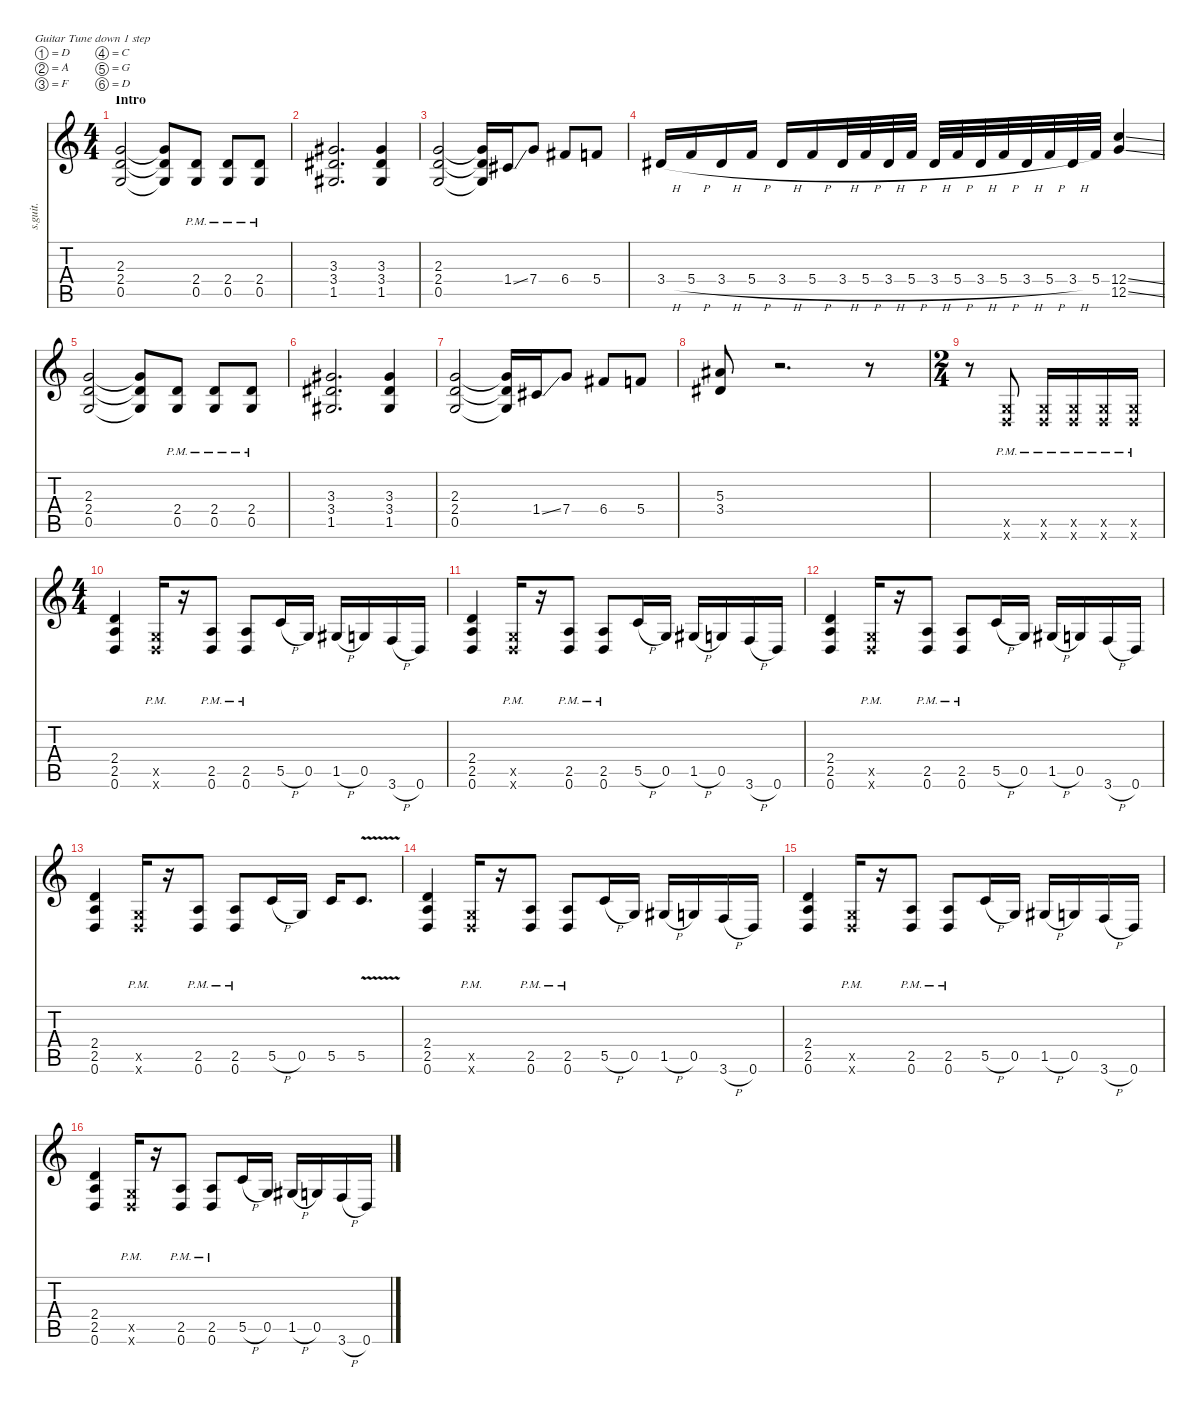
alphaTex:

\defaultSystemsLayout 4
\hideDynamics
\bracketExtendMode nobrackets
\track ("James Hetfield (Rhythm)" "s.guit.") {instrument distortionguitar}
\staff {score tabs}
\tuning (D4 A3 F3 C3 G2 D2)
\ts (4 4)
\beaming (8 2 2 2 2)
\section ("" "Intro")
\tempo (94 hide)
\clef g2
\ks c
(2.3 2.4 0.5).2{lyrics (0 "") lyrics (1 "") lyrics (2 "") lyrics (3 "") lyrics (4 "") dy f instrument distortionguitar} (2.3{t} 2.4{t} 0.5{t}).8{lyrics (0 "") lyrics (1 "") lyrics (2 "") lyrics (3 "") lyrics (4 "")} (2.4{pm} 0.5{pm}).8{lyrics (0 "") lyrics (1 "") lyrics (2 "") lyrics (3 "") lyrics (4 "")} (2.4{pm} 0.5{pm}).8{lyrics (0 "") lyrics (1 "") lyrics (2 "") lyrics (3 "") lyrics (4 "")} (2.4{pm} 0.5{pm}).8{lyrics (0 "") lyrics (1 "") lyrics (2 "") lyrics (3 "") lyrics (4 "")} |
\tempo (93 hide)
(3.3{acc #} 3.4{acc #} 1.5{acc #}).2{d lyrics (0 "") lyrics (1 "") lyrics (2 "") lyrics (3 "") lyrics (4 "")} (3.3{acc #} 3.4{acc #} 1.5{acc #}).4{lyrics (0 "") lyrics (1 "") lyrics (2 "") lyrics (3 "") lyrics (4 "")} |
\tempo (92 hide)
(2.3 2.4 0.5).2{lyrics (0 "") lyrics (1 "") lyrics (2 "") lyrics (3 "") lyrics (4 "")} (2.3{t} 2.4{t} 0.5{t}).16{lyrics (0 "") lyrics (1 "") lyrics (2 "") lyrics (3 "") lyrics (4 "")} 1.4{ss acc #}.16{lyrics (0 "") lyrics (1 "") lyrics (2 "") lyrics (3 "") lyrics (4 "")} 7.4.8{lyrics (0 "") lyrics (1 "") lyrics (2 "") lyrics (3 "") lyrics (4 "") dy ff} 6.4{acc #}.8{lyrics (0 "") lyrics (1 "") lyrics (2 "") lyrics (3 "") lyrics (4 "")} 5.4.8{lyrics (0 "") lyrics (1 "") lyrics (2 "") lyrics (3 "") lyrics (4 "")} |
\tempo (96 hide)
3.4{h acc #}.16{lyrics (0 "") lyrics (1 "") lyrics (2 "") lyrics (3 "") lyrics (4 "")} 5.4{h}.16{lyrics (0 "") lyrics (1 "") lyrics (2 "") lyrics (3 "") lyrics (4 "")} 3.4{h acc #}.16{lyrics (0 "") lyrics (1 "") lyrics (2 "") lyrics (3 "") lyrics (4 "")} 5.4{h}.16{lyrics (0 "") lyrics (1 "") lyrics (2 "") lyrics (3 "") lyrics (4 "")} 3.4{h acc #}.16{lyrics (0 "") lyrics (1 "") lyrics (2 "") lyrics (3 "") lyrics (4 "")} 5.4{h}.16{lyrics (0 "") lyrics (1 "") lyrics (2 "") lyrics (3 "") lyrics (4 "")} 3.4{h acc #}.32{lyrics (0 "") lyrics (1 "") lyrics (2 "") lyrics (3 "") lyrics (4 "")} 5.4{h}.32{lyrics (0 "") lyrics (1 "") lyrics (2 "") lyrics (3 "") lyrics (4 "")} 3.4{h acc #}.32{lyrics (0 "") lyrics (1 "") lyrics (2 "") lyrics (3 "") lyrics (4 "")} 5.4{h}.32{lyrics (0 "") lyrics (1 "") lyrics (2 "") lyrics (3 "") lyrics (4 "")} 3.4{h acc #}.32{lyrics (0 "") lyrics (1 "") lyrics (2 "") lyrics (3 "") lyrics (4 "")} 5.4{h}.32{lyrics (0 "") lyrics (1 "") lyrics (2 "") lyrics (3 "") lyrics (4 "")} 3.4{h acc #}.32{lyrics (0 "") lyrics (1 "") lyrics (2 "") lyrics (3 "") lyrics (4 "")} 5.4{h}.32{lyrics (0 "") lyrics (1 "") lyrics (2 "") lyrics (3 "") lyrics (4 "")} 3.4{h acc #}.32{lyrics (0 "") lyrics (1 "") lyrics (2 "") lyrics (3 "") lyrics (4 "")} 5.4{h}.32{lyrics (0 "") lyrics (1 "") lyrics (2 "") lyrics (3 "") lyrics (4 "")} 3.4{h acc #}.32{lyrics (0 "") lyrics (1 "") lyrics (2 "") lyrics (3 "") lyrics (4 "")} 5.4.32{lyrics (0 "") lyrics (1 "") lyrics (2 "") lyrics (3 "") lyrics (4 "")} (12.4{ss} 12.5{ss}).4{lyrics (0 "") lyrics (1 "") lyrics (2 "") lyrics (3 "") lyrics (4 "") dy f} |
\tempo (91 hide)
(2.3 2.4 0.5).2{lyrics (0 "") lyrics (1 "") lyrics (2 "") lyrics (3 "") lyrics (4 "")} (2.3{t} 2.4{t} 0.5{t}).8{lyrics (0 "") lyrics (1 "") lyrics (2 "") lyrics (3 "") lyrics (4 "")} (2.4{pm} 0.5{pm}).8{lyrics (0 "") lyrics (1 "") lyrics (2 "") lyrics (3 "") lyrics (4 "")} (2.4{pm} 0.5{pm}).8{lyrics (0 "") lyrics (1 "") lyrics (2 "") lyrics (3 "") lyrics (4 "")} (2.4{pm} 0.5{pm}).8{lyrics (0 "") lyrics (1 "") lyrics (2 "") lyrics (3 "") lyrics (4 "")} |
\tempo (93 hide)
(3.3{acc #} 3.4{acc #} 1.5{acc #}).2{d lyrics (0 "") lyrics (1 "") lyrics (2 "") lyrics (3 "") lyrics (4 "")} (3.3{acc #} 3.4{acc #} 1.5{acc #}).4{lyrics (0 "") lyrics (1 "") lyrics (2 "") lyrics (3 "") lyrics (4 "")} |
\tempo (92 hide)
(2.3 2.4 0.5).2{lyrics (0 "") lyrics (1 "") lyrics (2 "") lyrics (3 "") lyrics (4 "")} (2.3{t} 2.4{t} 0.5{t}).16{lyrics (0 "") lyrics (1 "") lyrics (2 "") lyrics (3 "") lyrics (4 "")} 1.4{ss acc #}.16{lyrics (0 "") lyrics (1 "") lyrics (2 "") lyrics (3 "") lyrics (4 "")} 7.4.8{lyrics (0 "") lyrics (1 "") lyrics (2 "") lyrics (3 "") lyrics (4 "")} 6.4{acc #}.8{lyrics (0 "") lyrics (1 "") lyrics (2 "") lyrics (3 "") lyrics (4 "")} 5.4.8{lyrics (0 "") lyrics (1 "") lyrics (2 "") lyrics (3 "") lyrics (4 "")} |
\tempo (93 hide)
(5.3{acc #} 3.4{acc #}).8{lyrics (0 "") lyrics (1 "") lyrics (2 "") lyrics (3 "") lyrics (4 "")} r.2{d} r.8 |
\ts (2 4)
\beaming (8 2 2 2 2)
r.8 (0.5{pm x} 0.6{pm x}).8{lyrics (0 "") lyrics (1 "") lyrics (2 "") lyrics (3 "") lyrics (4 "")} (0.5{pm x} 0.6{pm x}).16{lyrics (0 "") lyrics (1 "") lyrics (2 "") lyrics (3 "") lyrics (4 "")} (0.5{pm x} 0.6{pm x}).16{lyrics (0 "") lyrics (1 "") lyrics (2 "") lyrics (3 "") lyrics (4 "")} (0.5{pm x} 0.6{pm x}).16{lyrics (0 "") lyrics (1 "") lyrics (2 "") lyrics (3 "") lyrics (4 "")} (0.5{pm x} 0.6{pm x}).16{lyrics (0 "") lyrics (1 "") lyrics (2 "") lyrics (3 "") lyrics (4 "")} |
\ts (4 4)
\beaming (8 2 2 2 2)
\tempo (88 hide)
(2.4 2.5 0.6).4{lyrics (0 "") lyrics (1 "") lyrics (2 "") lyrics (3 "") lyrics (4 "")} (0.5{pm x} 0.6{pm x}).16{lyrics (0 "") lyrics (1 "") lyrics (2 "") lyrics (3 "") lyrics (4 "")} r.16 (2.5{pm} 0.6{pm}).8{lyrics (0 "") lyrics (1 "") lyrics (2 "") lyrics (3 "") lyrics (4 "")} (2.5{pm} 0.6{pm}).8{lyrics (0 "") lyrics (1 "") lyrics (2 "") lyrics (3 "") lyrics (4 "")} 5.5{h}.16{lyrics (0 "") lyrics (1 "") lyrics (2 "") lyrics (3 "") lyrics (4 "")} 0.5.16{lyrics (0 "") lyrics (1 "") lyrics (2 "") lyrics (3 "") lyrics (4 "")} 1.5{h acc #}.16{lyrics (0 "") lyrics (1 "") lyrics (2 "") lyrics (3 "") lyrics (4 "")} 0.5.16{lyrics (0 "") lyrics (1 "") lyrics (2 "") lyrics (3 "") lyrics (4 "")} 3.6{h}.16{lyrics (0 "") lyrics (1 "") lyrics (2 "") lyrics (3 "") lyrics (4 "")} 0.6.16{lyrics (0 "") lyrics (1 "") lyrics (2 "") lyrics (3 "") lyrics (4 "")} |
\tempo (89 hide)
(2.4 2.5 0.6).4{lyrics (0 "") lyrics (1 "") lyrics (2 "") lyrics (3 "") lyrics (4 "")} (0.5{pm x} 0.6{pm x}).16{lyrics (0 "") lyrics (1 "") lyrics (2 "") lyrics (3 "") lyrics (4 "")} r.16 (2.5{pm} 0.6{pm}).8{lyrics (0 "") lyrics (1 "") lyrics (2 "") lyrics (3 "") lyrics (4 "")} (2.5{pm} 0.6{pm}).8{lyrics (0 "") lyrics (1 "") lyrics (2 "") lyrics (3 "") lyrics (4 "")} 5.5{h}.16{lyrics (0 "") lyrics (1 "") lyrics (2 "") lyrics (3 "") lyrics (4 "")} 0.5.16{lyrics (0 "") lyrics (1 "") lyrics (2 "") lyrics (3 "") lyrics (4 "")} 1.5{h acc #}.16{lyrics (0 "") lyrics (1 "") lyrics (2 "") lyrics (3 "") lyrics (4 "")} 0.5.16{lyrics (0 "") lyrics (1 "") lyrics (2 "") lyrics (3 "") lyrics (4 "")} 3.6{h}.16{lyrics (0 "") lyrics (1 "") lyrics (2 "") lyrics (3 "") lyrics (4 "")} 0.6.16{lyrics (0 "") lyrics (1 "") lyrics (2 "") lyrics (3 "") lyrics (4 "")} |
(2.4 2.5 0.6).4{lyrics (0 "") lyrics (1 "") lyrics (2 "") lyrics (3 "") lyrics (4 "")} (0.5{pm x} 0.6{pm x}).16{lyrics (0 "") lyrics (1 "") lyrics (2 "") lyrics (3 "") lyrics (4 "")} r.16 (2.5{pm} 0.6{pm}).8{lyrics (0 "") lyrics (1 "") lyrics (2 "") lyrics (3 "") lyrics (4 "")} (2.5{pm} 0.6{pm}).8{lyrics (0 "") lyrics (1 "") lyrics (2 "") lyrics (3 "") lyrics (4 "")} 5.5{h}.16{lyrics (0 "") lyrics (1 "") lyrics (2 "") lyrics (3 "") lyrics (4 "")} 0.5.16{lyrics (0 "") lyrics (1 "") lyrics (2 "") lyrics (3 "") lyrics (4 "")} 1.5{h acc #}.16{lyrics (0 "") lyrics (1 "") lyrics (2 "") lyrics (3 "") lyrics (4 "")} 0.5.16{lyrics (0 "") lyrics (1 "") lyrics (2 "") lyrics (3 "") lyrics (4 "")} 3.6{h}.16{lyrics (0 "") lyrics (1 "") lyrics (2 "") lyrics (3 "") lyrics (4 "")} 0.6.16{lyrics (0 "") lyrics (1 "") lyrics (2 "") lyrics (3 "") lyrics (4 "")} |
\tempo (90 hide)
(2.4 2.5 0.6).4{lyrics (0 "") lyrics (1 "") lyrics (2 "") lyrics (3 "") lyrics (4 "")} (0.5{pm x} 0.6{pm x}).16{lyrics (0 "") lyrics (1 "") lyrics (2 "") lyrics (3 "") lyrics (4 "")} r.16 (2.5{pm} 0.6{pm}).8{lyrics (0 "") lyrics (1 "") lyrics (2 "") lyrics (3 "") lyrics (4 "")} (2.5{pm} 0.6{pm}).8{lyrics (0 "") lyrics (1 "") lyrics (2 "") lyrics (3 "") lyrics (4 "")} 5.5{h}.16{lyrics (0 "") lyrics (1 "") lyrics (2 "") lyrics (3 "") lyrics (4 "")} 0.5.16{lyrics (0 "") lyrics (1 "") lyrics (2 "") lyrics (3 "") lyrics (4 "")} 5.5.16{lyrics (0 "") lyrics (1 "") lyrics (2 "") lyrics (3 "") lyrics (4 "")} 5.5{v}.8{d lyrics (0 "") lyrics (1 "") lyrics (2 "") lyrics (3 "") lyrics (4 "")} |
\tempo (89 hide)
(2.4 2.5 0.6).4{lyrics (0 "") lyrics (1 "") lyrics (2 "") lyrics (3 "") lyrics (4 "")} (0.5{pm x} 0.6{pm x}).16{lyrics (0 "") lyrics (1 "") lyrics (2 "") lyrics (3 "") lyrics (4 "")} r.16 (2.5{pm} 0.6{pm}).8{lyrics (0 "") lyrics (1 "") lyrics (2 "") lyrics (3 "") lyrics (4 "")} (2.5{pm} 0.6{pm}).8{lyrics (0 "") lyrics (1 "") lyrics (2 "") lyrics (3 "") lyrics (4 "")} 5.5{h}.16{lyrics (0 "") lyrics (1 "") lyrics (2 "") lyrics (3 "") lyrics (4 "")} 0.5.16{lyrics (0 "") lyrics (1 "") lyrics (2 "") lyrics (3 "") lyrics (4 "")} 1.5{h acc #}.16{lyrics (0 "") lyrics (1 "") lyrics (2 "") lyrics (3 "") lyrics (4 "")} 0.5.16{lyrics (0 "") lyrics (1 "") lyrics (2 "") lyrics (3 "") lyrics (4 "")} 3.6{h}.16{lyrics (0 "") lyrics (1 "") lyrics (2 "") lyrics (3 "") lyrics (4 "")} 0.6.16{lyrics (0 "") lyrics (1 "") lyrics (2 "") lyrics (3 "") lyrics (4 "")} |
(2.4 2.5 0.6).4{lyrics (0 "") lyrics (1 "") lyrics (2 "") lyrics (3 "") lyrics (4 "")} (0.5{pm x} 0.6{pm x}).16{lyrics (0 "") lyrics (1 "") lyrics (2 "") lyrics (3 "") lyrics (4 "")} r.16 (2.5{pm} 0.6{pm}).8{lyrics (0 "") lyrics (1 "") lyrics (2 "") lyrics (3 "") lyrics (4 "")} (2.5{pm} 0.6{pm}).8{lyrics (0 "") lyrics (1 "") lyrics (2 "") lyrics (3 "") lyrics (4 "")} 5.5{h}.16{lyrics (0 "") lyrics (1 "") lyrics (2 "") lyrics (3 "") lyrics (4 "")} 0.5.16{lyrics (0 "") lyrics (1 "") lyrics (2 "") lyrics (3 "") lyrics (4 "")} 1.5{h acc #}.16{lyrics (0 "") lyrics (1 "") lyrics (2 "") lyrics (3 "") lyrics (4 "")} 0.5.16{lyrics (0 "") lyrics (1 "") lyrics (2 "") lyrics (3 "") lyrics (4 "")} 3.6{h}.16{lyrics (0 "") lyrics (1 "") lyrics (2 "") lyrics (3 "") lyrics (4 "")} 0.6.16{lyrics (0 "") lyrics (1 "") lyrics (2 "") lyrics (3 "") lyrics (4 "")} |
\tempo (90 hide)
(2.4 2.5 0.6).4{lyrics (0 "") lyrics (1 "") lyrics (2 "") lyrics (3 "") lyrics (4 "")} (0.5{pm x} 0.6{pm x}).16{lyrics (0 "") lyrics (1 "") lyrics (2 "") lyrics (3 "") lyrics (4 "")} r.16 (2.5{pm} 0.6{pm}).8{lyrics (0 "") lyrics (1 "") lyrics (2 "") lyrics (3 "") lyrics (4 "")} (2.5{pm} 0.6{pm}).8{lyrics (0 "") lyrics (1 "") lyrics (2 "") lyrics (3 "") lyrics (4 "")} 5.5{h}.16{lyrics (0 "") lyrics (1 "") lyrics (2 "") lyrics (3 "") lyrics (4 "")} 0.5.16{lyrics (0 "") lyrics (1 "") lyrics (2 "") lyrics (3 "") lyrics (4 "")} 1.5{h acc #}.16{lyrics (0 "") lyrics (1 "") lyrics (2 "") lyrics (3 "") lyrics (4 "")} 0.5.16{lyrics (0 "") lyrics (1 "") lyrics (2 "") lyrics (3 "") lyrics (4 "")} 3.6{h}.16{lyrics (0 "") lyrics (1 "") lyrics (2 "") lyrics (3 "") lyrics (4 "")} 0.6.16{lyrics (0 "") lyrics (1 "") lyrics (2 "") lyrics (3 "") lyrics (4 "")}
